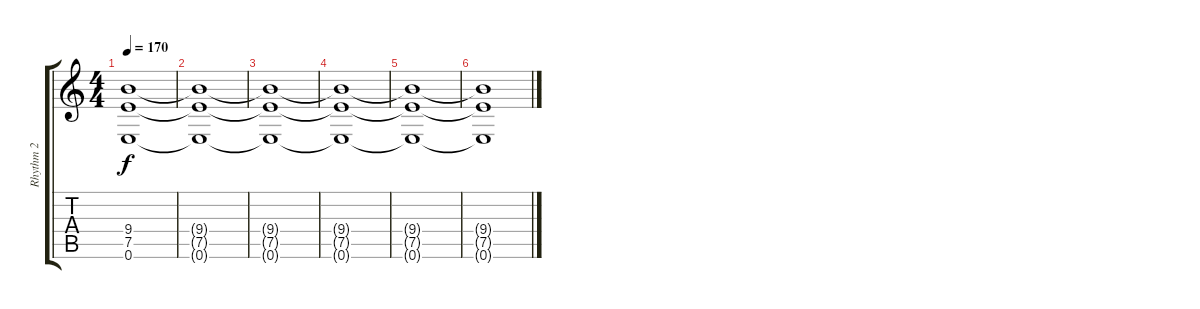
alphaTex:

\track ("Rhythm 2" "Rhythm 2") {instrument overdrivenguitar}
\staff {score tabs}
\tuning (E4 B3 G3 D3 A2 E2) {hide}
\ts (4 4)
\tempo 170
\clef g2
\ks c
(9.4{t} 7.5{t} 0.6{t}).1{dy f} |
(9.4{t} 7.5{t} 0.6{t}).1 |
(9.4{t} 7.5{t} 0.6{t}).1 |
(9.4{t} 7.5{t} 0.6{t}).1 |
(9.4{t} 7.5{t} 0.6{t}).1 |
(9.4{t} 7.5{t} 0.6{t}).1
